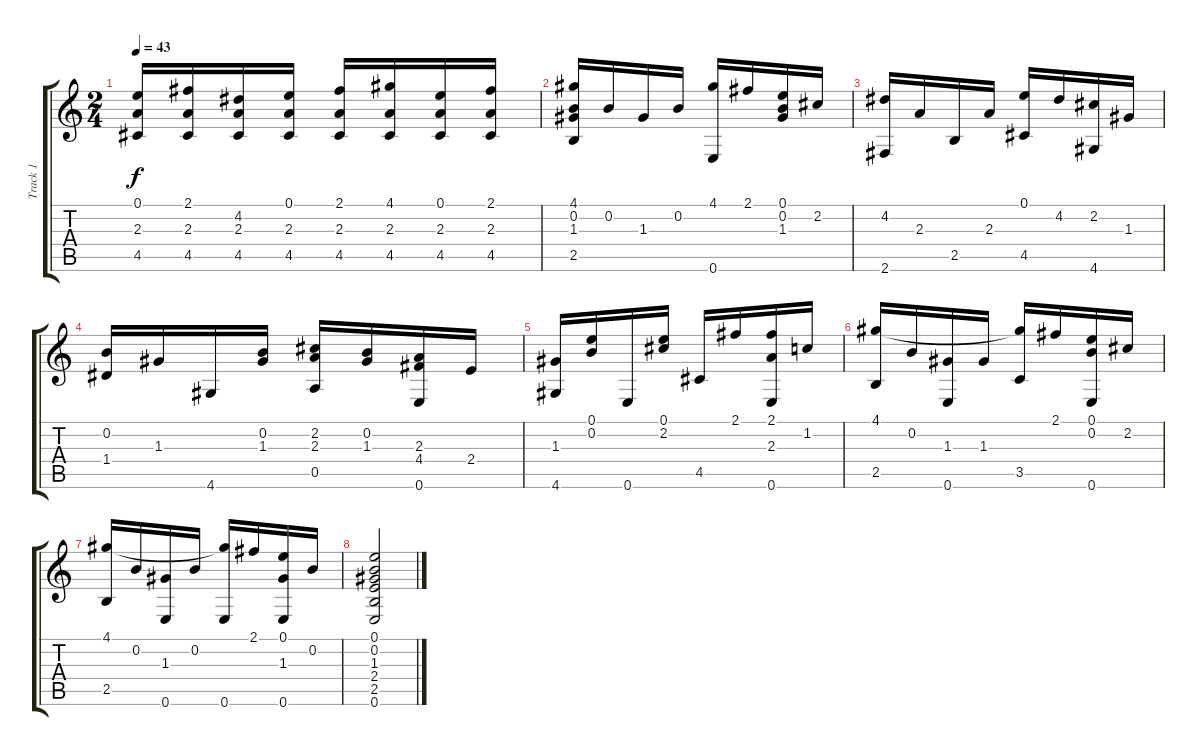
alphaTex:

\track ("Track 1" "Track 1") {instrument acousticguitarnylon}
\staff {score tabs}
\tuning (E4 B3 G3 D3 A2 E2) {hide}
\ts (2 4)
\tempo 43
\clef g2
\ks c
(0.1 2.3 4.5).16{dy f} (2.1 2.3 4.5).16 (4.2 2.3 4.5).16 (0.1 2.3 4.5).16 (2.1 2.3 4.5).16 (4.1 2.3 4.5).16 (0.1 2.3 4.5).16 (2.1 2.3 4.5).16 |
(4.1 0.2 1.3 2.5).16 0.2.16 1.3.16 0.2.16 (4.1 0.6).16 2.1.16 (0.1 0.2 1.3).16 2.2.16 |
(4.2 2.6).16 2.3.16 2.5.16 2.3.16 (0.1 4.5).16 4.2.16 (2.2 4.6).16 1.3.16 |
(0.2 1.4).16 1.3.16 4.6.16 (0.2 1.3).16 (2.2 2.3 0.5).16 (0.2 1.3).16 (2.3 4.4 0.6).16 2.4.16 |
(1.3 4.6).16 (0.1 0.2).16 0.6.16 (0.1 2.2).16 4.5.16 2.1.16 (2.1 2.3 0.6).16 1.2.16 |
(4.1 2.5).16 0.2.16 (1.3 0.6).16 1.3.16 (4.1{t} 3.5).16 2.1.16 (0.1 0.2 0.6).16 2.2.16 |
(4.1 2.5).16 0.2.16 (1.3 0.6).16 0.2.16 (4.1{t} 0.6).16 2.1.16 (0.1 1.3 0.6).16 0.2.16 |
(0.1 0.2 1.3 2.4 2.5 0.6).2
